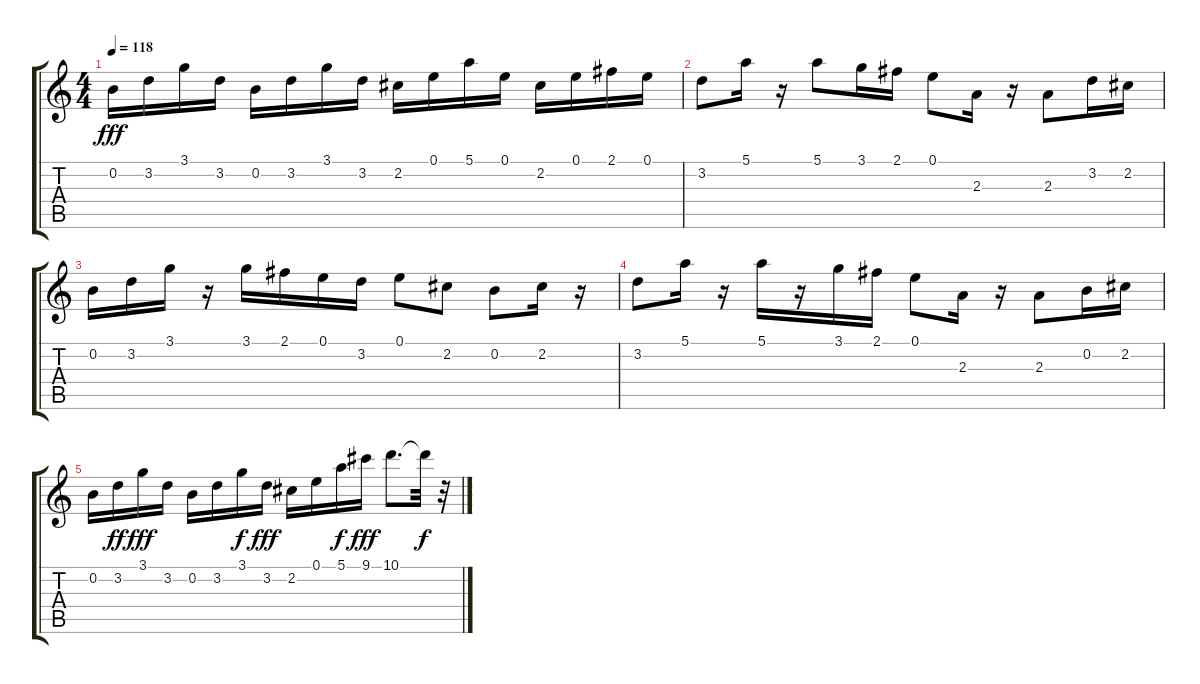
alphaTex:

\track "" {instrument banjo}
\staff {score tabs}
\tuning (E4 B3 G3 D3 A2 E2) {hide}
\displaytranspose 12
\ts (4 4)
\tempo 118
\clef g2
\ks c
0.2.16{dy fff} 3.2.16 3.1.16 3.2.16 0.2.16 3.2.16 3.1.16 3.2.16 2.2.16 0.1.16 5.1.16 0.1.16 2.2.16 0.1.16 2.1.16 0.1.16 |
3.2.8 5.1.16 r.16 5.1.8 3.1.16 2.1.16 0.1.8 2.3.16 r.16 2.3.8 3.2.16 2.2.16 |
0.2.16 3.2.16 3.1.16 r.16 3.1.16 2.1.16 0.1.16 3.2.16 0.1.8 2.2.8 0.2.8 2.2.16 r.16 |
3.2.8 5.1.16 r.16 5.1.16 r.16 3.1.16 2.1.16 0.1.8 2.3.16 r.16 2.3.8 0.2.16 2.2.16 |
0.2.16 3.2.16{dy ff} 3.1.16{dy fff} 3.2.16 0.2.16 3.2.16 3.1.16{dy f} 3.2.16{dy fff} 2.2.16 0.1.16 5.1.16{dy f} 9.1.16{dy fff} 10.1.8{d} 10.1{t}.32{dy f} r.32
